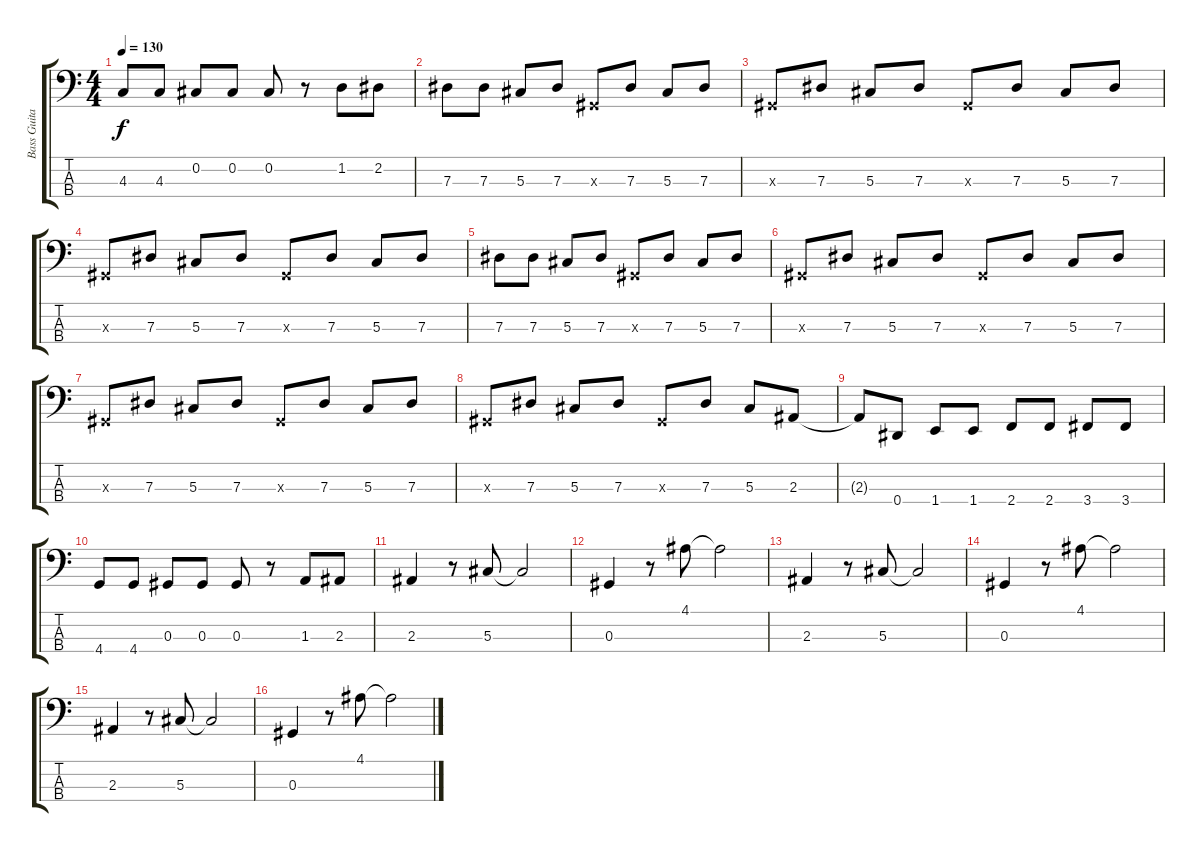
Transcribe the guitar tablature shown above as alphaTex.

\track ("Bass Guitar" "Bass Guita") {instrument electricbasspick}
\staff {score tabs}
\tuning (Gb2 Db2 Ab1 Eb1) {hide}
\ts (4 4)
\tempo 130
\clef f4
\ks c
4.3.8{dy f} 4.3.8 0.2.8 0.2.8 0.2.8 r.8 1.2.8 2.2.8 |
7.3.8 7.3.8 5.3.8 7.3.8 0.3{x}.8 7.3.8 5.3.8 7.3.8 |
0.3{x}.8 7.3.8 5.3.8 7.3.8 0.3{x}.8 7.3.8 5.3.8 7.3.8 |
0.3{x}.8 7.3.8 5.3.8 7.3.8 0.3{x}.8 7.3.8 5.3.8 7.3.8 |
7.3.8 7.3.8 5.3.8 7.3.8 0.3{x}.8 7.3.8 5.3.8 7.3.8 |
0.3{x}.8 7.3.8 5.3.8 7.3.8 0.3{x}.8 7.3.8 5.3.8 7.3.8 |
0.3{x}.8 7.3.8 5.3.8 7.3.8 0.3{x}.8 7.3.8 5.3.8 7.3.8 |
0.3{x}.8 7.3.8 5.3.8 7.3.8 0.3{x}.8 7.3.8 5.3.8 2.3.8 |
2.3{t}.8 0.4.8 1.4.8 1.4.8 2.4.8 2.4.8 3.4.8 3.4.8 |
4.4.8 4.4.8 0.3.8 0.3.8 0.3.8 r.8 1.3.8 2.3.8 |
2.3.4 r.8 5.3.8 5.3{t}.2 |
0.3.4 r.8 4.1.8 4.1{t}.2 |
2.3.4 r.8 5.3.8 5.3{t}.2 |
0.3.4 r.8 4.1.8 4.1{t}.2 |
2.3.4 r.8 5.3.8 5.3{t}.2 |
0.3.4 r.8 4.1.8 4.1{t}.2
